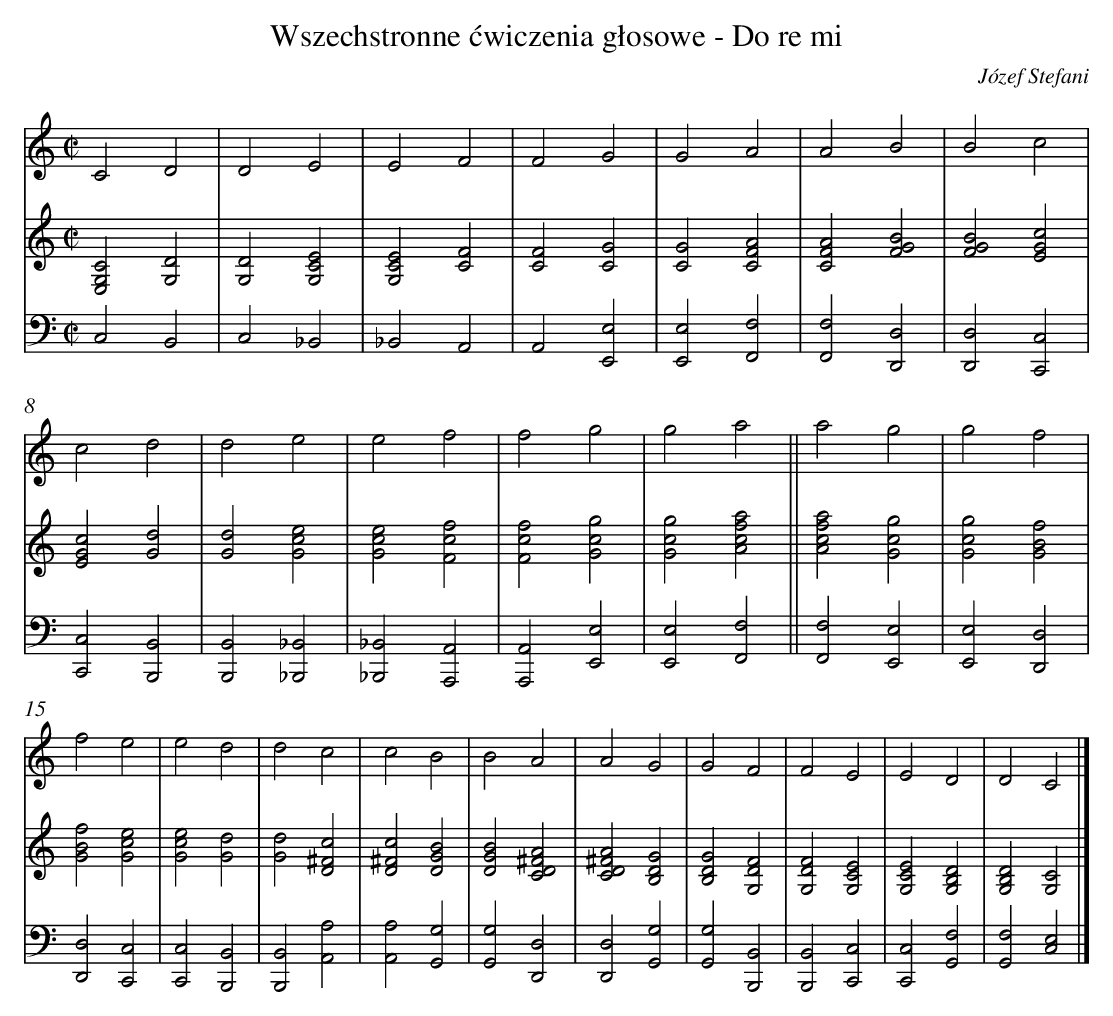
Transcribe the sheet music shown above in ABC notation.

X:1
T: Wszechstronne ćwiczenia głosowe - Do re mi
C: Józef Stefani
L: 1/4
M: C|
V: 1 clef=treble
V: 2 clef=treble
V: 3 clef=bass
K: C
[V:1] C2D2 |
[V:2] [C2G,2E,2][D2G,2] |
[V:3] C,2B,,2 |
[V:1] D2E2 |
[V:2] [D2G,2][E2C2G,2] |
[V:3] C,2_B,,2 |
[V:1] E2F2 |
[V:2] [E2C2G,2][F2C2] |
[V:3] _B,,2A,,2 |
[V:1] F2G2 |
[V:2] [F2C2][G2C2] |
[V:3] A,,2[E,2E,,2] |
[V:1] G2A2 |
[V:2] [G2C2][A2F2C2] |
[V:3] [E,2E,,2][F,2F,,2] |
[V:1] A2B2 |
[V:2] [A2F2C2][B2G2F2] |
[V:3] [F,2F,,2][D,2D,,2] |
[V:1] B2c2 |
[V:2] [B2G2F2][c2G2E2] |
[V:3] [D,2D,,2][C,2C,,2] |
[V:1] c2d2 |
[V:2] [c2G2E2][d2G2] |
[V:3] [C,2C,,2][B,,2B,,,2] |
[V:1] d2e2 |
[V:2] [d2G2][e2c2G2] |
[V:3] [B,,2B,,,2][_B,,2_B,,,2] |
[V:1] e2f2 |
[V:2] [e2c2G2][f2c2F2] |
[V:3] [_B,,2_B,,,2][A,,2A,,,2] |
[V:1] f2g2 |
[V:2] [f2c2F2][g2c2G2] |
[V:3] [A,,2A,,,2][E,2E,,2] |
[V:1] g2a2 ||
[V:2] [g2c2G2][a2f2c2A2] ||
[V:3] [E,2E,,2][F,2F,,2] ||
[V:1] a2g2 |
[V:2] [a2f2c2A2][g2c2G2] |
[V:3] [F,2F,,2][E,2E,,2] |
[V:1] g2f2 |
[V:2] [g2c2G2][f2B2G2] |
[V:3] [E,2E,,2][D,2D,,2] |
[V:1] f2e2 |
[V:2] [f2B2G2][e2c2G2] |
[V:3] [D,2D,,2][C,2C,,2] |
[V:1] e2d2 |
[V:2] [e2c2G2][d2G2] |
[V:3] [C,2C,,2][B,,2B,,,2] |
[V:1] d2c2 |
[V:2] [d2G2][c2^F2D2] |
[V:3] [B,,2B,,,2][A,2A,,2] |
[V:1] c2B2 |
[V:2] [c2^F2D2][B2G2D2] |
[V:3] [A,2A,,2][G,2G,,2] |
[V:1] B2A2 |
[V:2] [B2G2D2][A2^F2D2C2] |
[V:3] [G,2G,,2][D,2D,,2] |
[V:1] A2G2 |
[V:2] [A2^F2D2C2][G2D2B,2] |
[V:3] [D,2D,,2][G,2G,,2] |
[V:1] G2F2 |
[V:2] [G2D2B,2][F2D2G,2] |
[V:3] [G,2G,,2][B,,2B,,,2] |
[V:1] F2E2 |
[V:2] [F2D2G,2][E2C2G,2] |
[V:3] [B,,2B,,,2][C,2C,,2] |
[V:1] E2D2 |
[V:2] [E2C2G,2][D2B,2G,2] |
[V:3] [C,2C,,2][F,2G,,2] |
[V:1] D2C2 |]
[V:2] [D2B,2G,2][C2G,2] |]
[V:3] [F,2G,,2][E,2C,2] |]
